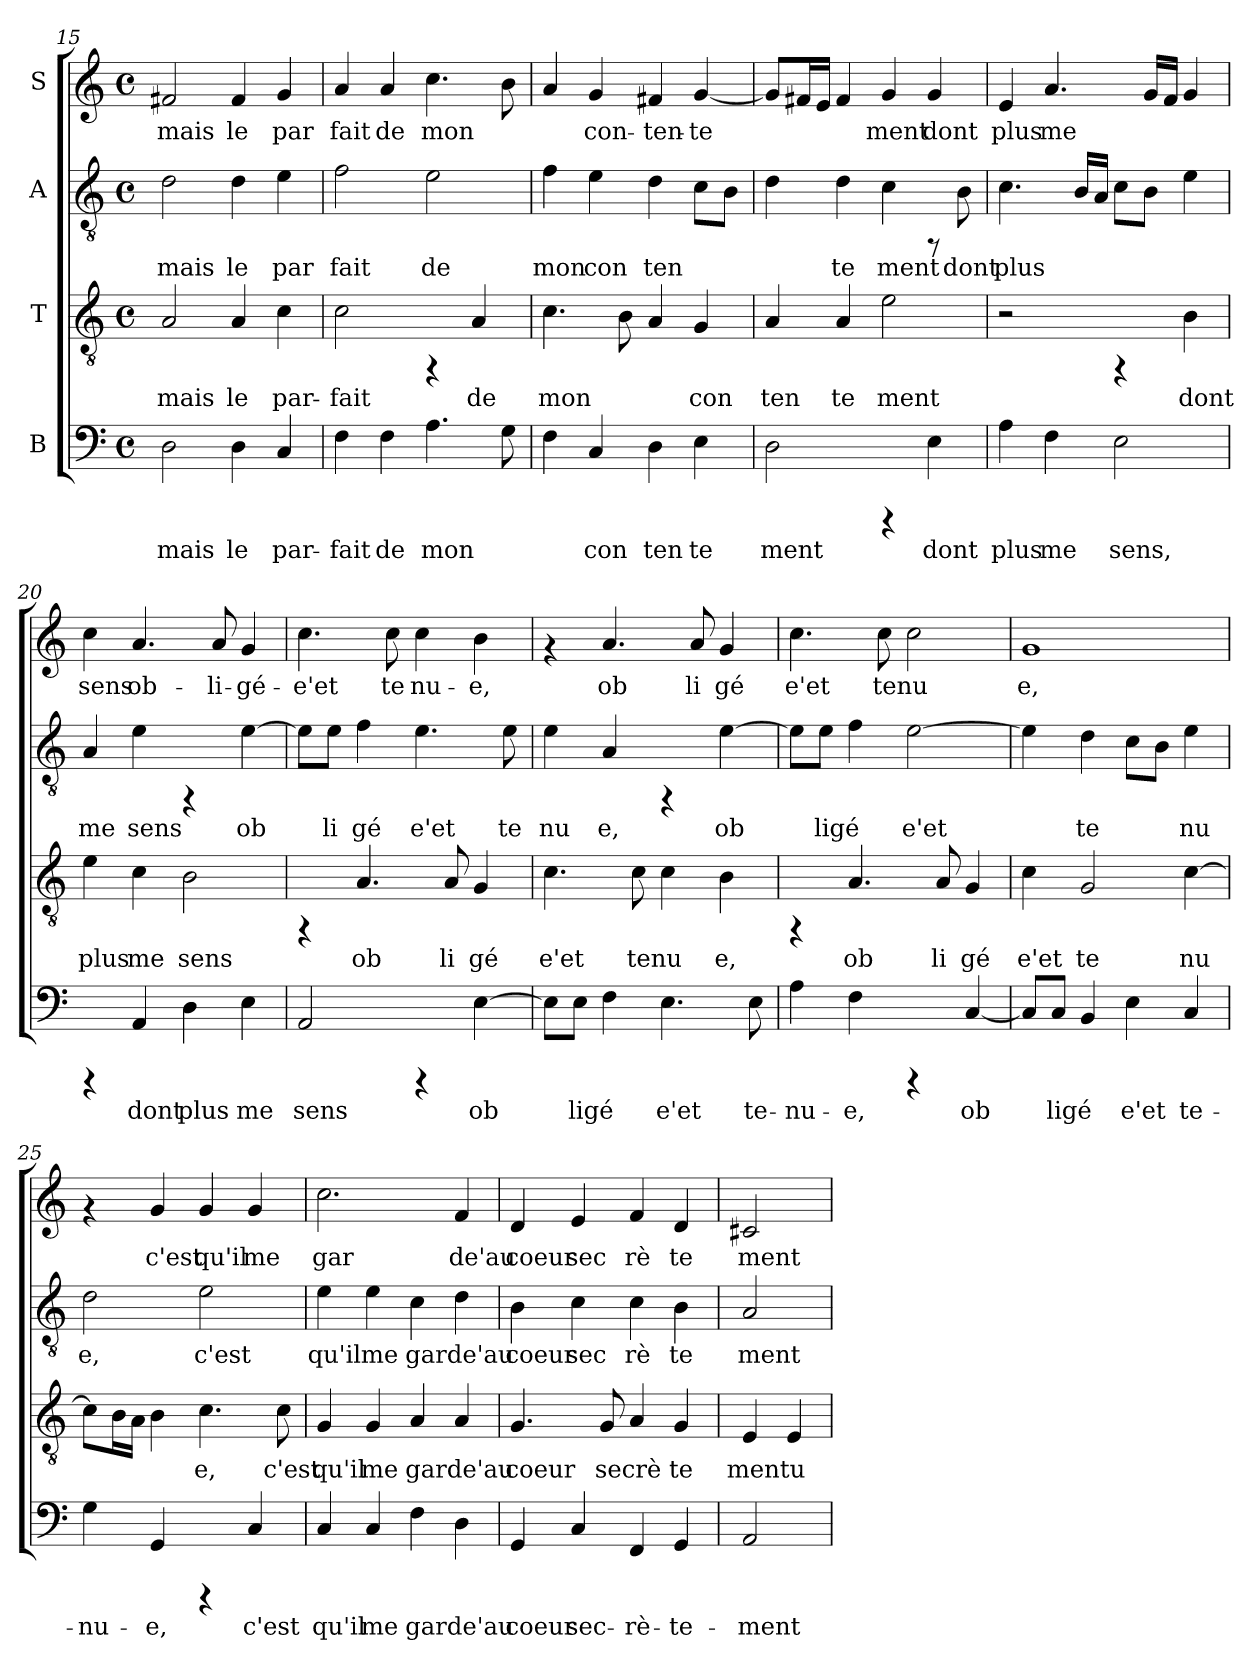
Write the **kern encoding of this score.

**kern	**text	**kern	**text	**kern	**text	**kern	**text
*part4	*part4	*part3	*part3	*part2	*part2	*part1	*part1
*staff4	*staff4	*staff3	*staff3	*staff2	*staff2	*staff1	*staff1
*I"B	*	*I"T	*	*I"A	*	*I"S	*
*clefF4	*	*clefGv2	*	*clefGv2	*	*clefG2	*
*k[]	*	*k[]	*	*k[]	*	*k[]	*
*C:	*	*C:	*	*C:	*	*C:	*
*M4/4	*	*M4/4	*	*M4/4	*	*M4/4	*
*met(c)	*	*met(c)	*	*met(c)	*	*met(c)	*
=15	=15	=15	=15	=15	=15	=15	=15
!	!LO:LY:b:cj	!	!LO:LY:b:cj	!	!LO:LY:b:cj	!	!LO:LY:b:cj
2D\	mais	2A/	mais	2d\	mais	2f#X/	mais
!	!LO:LY:b:cj	!	!LO:LY:b:cj	!	!LO:LY:b:cj	!	!LO:LY:b:cj
4D\	le	4A/	le	4d\	le	4f#/	le
!	!LO:LY:b:cj	!	!LO:LY:b:cj	!	!LO:LY:b:cj	!	!LO:LY:b:cj
4C/	par-	4c\	par-	4e\	par	4g/	par
=16	=16	=16	=16	=16	=16	=16	=16
!	!LO:LY:b:cj	!	!LO:LY:b:cj	!	!LO:LY:b:cj	!	!LO:LY:b:cj
4F\	-fait	2c\	-fait	2f\	fait	4a/	fait
!	!LO:LY:b:cj	!	!	!	!	!	!LO:LY:b:cj
4F\	de	.	.	.	.	4a/	de
!	!LO:LY:b:cj	!	!	!	!LO:LY:b:cj	!	!LO:LY:b:cj
4.A\	mon	4rFF	.	2e\	de	4.cc\	mon
!	!	!	!LO:LY:b:cj	!	!	!	!
.	.	4A/	de	.	.	.	.
!	!LO:LY:b:cj	!	!	!	!	!	!LO:LY:b:cj
8G\	.	.	.	.	.	8b\	.
!!LO:PB:g=z
=17	=17	=17	=17	=17	=17	=17	=17
!	!LO:LY:b:cj	!	!LO:LY:b:cj	!	!LO:LY:b:cj	!	!LO:LY:b:cj
4F\	.	4.c\	mon	4f\	mon	4a/	.
!	!LO:LY:b:cj	!	!	!	!LO:LY:b:cj	!	!LO:LY:b:cj
4C/	con	.	.	4e\	con	4g/	con-
!	!	!	!LO:LY:b:cj	!	!	!	!
.	.	8B\	.	.	.	.	.
!	!LO:LY:b:cj	!	!LO:LY:b:cj	!	!LO:LY:b:cj	!	!LO:LY:b:cj
4D\	ten	4A/	.	4d\	ten	4f#X/	-ten-
!	!LO:LY:b:cj	!	!LO:LY:b:cj	!	!LO:LY:b:cj	!	!LO:LY:b:cj
4E\	te	4G/	con	8c\L	.	[<4g/	-te-
!	!	!	!	!	!LO:LY:b:cj	!	!
.	.	.	.	8B\J	.	.	.
=18	=18	=18	=18	=18	=18	=18	=18
!	!LO:LY:b:cj	!	!LO:LY:b:cj	!	!LO:LY:b:cj	!	!LO:LY:b:cj
2D\	ment	4A/	ten	4d\	.	8g/L]	--
!	!	!	!	!	!	!	!LO:LY:b:cj
.	.	.	.	.	.	16f#X/	--
!	!	!	!	!	!	!	!LO:LY:b:cj
.	.	.	.	.	.	16e/J	--
!	!	!	!LO:LY:b:cj	!	!LO:LY:b:cj	!	!LO:LY:b:cj
.	.	4A/	te	4d\	te	4f#/	--
!	!	!	!LO:LY:b:cj	!	!LO:LY:b:cj	!	!LO:LY:b:cj
4rCCC	.	2e\	ment	4c\	ment	4g/	-ment
!	!LO:LY:b:cj	!	!	!	!	!	!LO:LY:b:cj
4E\	dont	.	.	8rFF	.	4g/	dont
!	!	!	!	!	!LO:LY:b:cj	!	!
.	.	.	.	8B\	dont	.	.
=19	=19	=19	=19	=19	=19	=19	=19
!	!LO:LY:b:cj	!	!	!	!LO:LY:b:cj	!	!LO:LY:b:cj
4A\	plus	2r	.	4.c\	plus	4e/	plus
!	!LO:LY:b:cj	!	!	!	!	!	!LO:LY:b:cj
4F\	me	.	.	.	.	4.a/	me
!	!	!	!	!	!LO:LY:b:cj	!	!
.	.	.	.	16B/L	.	.	.
!	!	!	!	!	!LO:LY:b:cj	!	!
.	.	.	.	16A/J	.	.	.
!	!LO:LY:b:cj	!	!	!	!LO:LY:b:cj	!	!
2E\	sens,	4rFF	.	8c\L	.	.	.
!	!	!	!	!	!LO:LY:b:cj	!	!LO:LY:b:cj
.	.	.	.	8B\J	.	16g/L	.
!	!	!	!	!	!	!	!LO:LY:b:cj
.	.	.	.	.	.	16f/J	.
!	!	!	!LO:LY:b:cj	!	!LO:LY:b:cj	!	!LO:LY:b:cj
.	.	4B\	dont	4e\	.	4g/	.
=20	=20	=20	=20	=20	=20	=20	=20
!	!	!	!LO:LY:b:cj	!	!LO:LY:b:cj	!	!LO:LY:b:cj
4rCCC	.	4e\	plus	4A/	me	4cc\	sens
!	!LO:LY:b:cj	!	!LO:LY:b:cj	!	!LO:LY:b:cj	!	!LO:LY:b:cj
4AA/	dont	4c\	me	4e\	sens	4.a/	ob-
!	!LO:LY:b:cj	!	!LO:LY:b:cj	!	!	!	!
4D\	plus	2B\	sens	4rFF	.	.	.
!	!	!	!	!	!	!	!LO:LY:b:cj
.	.	.	.	.	.	8a/	-li-
!	!LO:LY:b:cj	!	!	!	!LO:LY:b:cj	!	!LO:LY:b:cj
4E\	me	.	.	[>4e\	ob	4g/	-gé-
=21	=21	=21	=21	=21	=21	=21	=21
!	!LO:LY:b:cj	!	!	!	!LO:LY:b:cj	!	!LO:LY:b:cj
2AA/	sens	4rFF	.	8e\L]	.	4.cc\	-e'et
!	!	!	!	!	!LO:LY:b:cj	!	!
.	.	.	.	8e\J	li	.	.
!	!	!	!LO:LY:b:cj	!	!LO:LY:b:cj	!	!
.	.	4.A/	ob	4f\	gé	.	.
!	!	!	!	!	!	!	!LO:LY:b:cj
.	.	.	.	.	.	8cc\	te
!	!	!	!	!	!LO:LY:b:cj	!	!LO:LY:b:cj
4rCCC	.	.	.	4.e\	e'et	4cc\	nu-
!	!	!	!LO:LY:b:cj	!	!	!	!
.	.	8A/	li	.	.	.	.
!	!LO:LY:b:cj	!	!LO:LY:b:cj	!	!	!	!LO:LY:b:cj
[<4E\	ob	4G/	gé	.	.	4b\	-e,
!	!	!	!	!	!LO:LY:b:cj	!	!
.	.	.	.	8e\	te	.	.
!!LO:LB:g=z
=22	=22	=22	=22	=22	=22	=22	=22
!	!LO:LY:b:cj	!	!LO:LY:b:cj	!	!LO:LY:b:cj	!	!
8E\L]	.	4.c\	e'et	4e\	nu	4rf	.
!	!LO:LY:b:cj	!	!	!	!	!	!
8E\J	ligé-	.	.	.	.	.	.
!	!LO:LY:b:cj	!	!	!	!LO:LY:b:cj	!	!LO:LY:b:cj
4F\	--	.	.	4A/	e,	4.a/	ob
!	!	!	!LO:LY:b:cj	!	!	!	!
.	.	8c\	tenu	.	.	.	.
!	!LO:LY:b:cj	!	!LO:LY:b:cj	!	!	!	!
4.E\	-e'et	4c\	.	4rFF	.	.	.
!	!	!	!	!	!	!	!LO:LY:b:cj
.	.	.	.	.	.	8a/	li
!	!	!	!LO:LY:b:cj	!	!LO:LY:b:cj	!	!LO:LY:b:cj
.	.	4B\	e,	[>4e\	ob	4g/	gé
!	!LO:LY:b:cj	!	!	!	!	!	!
8E\	te-	.	.	.	.	.	.
=23	=23	=23	=23	=23	=23	=23	=23
!	!LO:LY:b:cj	!	!	!	!LO:LY:b:cj	!	!LO:LY:b:cj
4A\	-nu-	4rFF	.	8e\L]	.	4.cc\	e'et
!	!	!	!	!	!LO:LY:b:cj	!	!
.	.	.	.	8e\J	ligé	.	.
!	!LO:LY:b:cj	!	!LO:LY:b:cj	!	!LO:LY:b:cj	!	!
4F\	-e,	4.A/	ob	4f\	.	.	.
!	!	!	!	!	!	!	!LO:LY:b:cj
.	.	.	.	.	.	8cc\	tenu
!	!	!	!	!	!LO:LY:b:cj	!	!LO:LY:b:cj
4rCCC	.	.	.	[>2e\	e'et	2cc\	.
!	!	!	!LO:LY:b:cj	!	!	!	!
.	.	8A/	li	.	.	.	.
!	!LO:LY:b:cj	!	!LO:LY:b:cj	!	!	!	!
[<4C/	ob-	4G/	gé	.	.	.	.
=24	=24	=24	=24	=24	=24	=24	=24
!	!LO:LY:b:cj	!	!LO:LY:b:cj	!	!LO:LY:b:cj	!	!LO:LY:b:cj
8C/L]	--	4c\	e'et	4e\]	.	1g	e,
!	!LO:LY:b:cj	!	!	!	!	!	!
8C/J	-ligé	.	.	.	.	.	.
!	!LO:LY:b:cj	!	!LO:LY:b:cj	!	!LO:LY:b:cj	!	!
4BB/	.	2G/	te	4d\	te	.	.
!	!LO:LY:b:cj	!	!	!	!LO:LY:b:cj	!	!
4E\	e'et	.	.	8c\L	.	.	.
!	!	!	!	!	!LO:LY:b:cj	!	!
.	.	.	.	8B\J	.	.	.
!	!LO:LY:b:cj	!	!LO:LY:b:cj	!	!LO:LY:b:cj	!	!
4C/	te-	[>4c\	nu	4e\	nu	.	.
=25	=25	=25	=25	=25	=25	=25	=25
!	!LO:LY:b:cj	!	!LO:LY:b:cj	!	!LO:LY:b:cj	!	!
4G\	-nu-	8c\L]	.	2d\	e,	4rf	.
!	!	!	!LO:LY:b:cj	!	!	!	!
.	.	16B\	.	.	.	.	.
!	!	!	!LO:LY:b:cj	!	!	!	!
.	.	16A\J	.	.	.	.	.
!	!LO:LY:b:cj	!	!LO:LY:b:cj	!	!	!	!LO:LY:b:cj
4GG/	-e,	4B\	.	.	.	4g/	c'est
!	!	!	!LO:LY:b:cj	!	!LO:LY:b:cj	!	!LO:LY:b:cj
4rCCC	.	4.c\	e,	2e\	c'est	4g/	qu'il
!	!LO:LY:b:cj	!	!	!	!	!	!LO:LY:b:cj
4C/	c'est	.	.	.	.	4g/	me
!	!	!	!LO:LY:b:cj	!	!	!	!
.	.	8c\	c'est	.	.	.	.
=26	=26	=26	=26	=26	=26	=26	=26
!	!LO:LY:b:cj	!	!LO:LY:b:cj	!	!LO:LY:b:cj	!	!LO:LY:b:cj
4C/	qu'il	4G/	qu'il	4e\	qu'il	2.cc\	gar
!	!LO:LY:b:cj	!	!LO:LY:b:cj	!	!LO:LY:b:cj	!	!
4C/	me	4G/	me	4e\	me	.	.
!	!LO:LY:b:cj	!	!LO:LY:b:cj	!	!LO:LY:b:cj	!	!
4F\	garde'au	4A/	garde'au	4c\	garde'au	.	.
!	!LO:LY:b:cj	!	!LO:LY:b:cj	!	!LO:LY:b:cj	!	!LO:LY:b:cj
4D\	.	4A/	.	4d\	.	4f/	de'au
=27	=27	=27	=27	=27	=27	=27	=27
!	!LO:LY:b:cj	!	!LO:LY:b:cj	!	!LO:LY:b:cj	!	!LO:LY:b:cj
4GG/	coeur	4.G/	coeur	4B\	coeur	4d/	coeur
!	!LO:LY:b:cj	!	!	!	!LO:LY:b:cj	!	!LO:LY:b:cj
4C/	sec-	.	.	4c\	sec	4e/	sec
!	!	!	!LO:LY:b:cj	!	!	!	!
.	.	8G/	secrè	.	.	.	.
!	!LO:LY:b:cj	!	!LO:LY:b:cj	!	!LO:LY:b:cj	!	!LO:LY:b:cj
4FF/	-rè-	4A/	.	4c\	rè	4f/	rè
!	!LO:LY:b:cj	!	!LO:LY:b:cj	!	!LO:LY:b:cj	!	!LO:LY:b:cj
4GG/	-te-	4G/	te	4B\	te	4d/	te
!!LO:PB:g=z
=28	=28	=28	=28	=28	=28	=28	=28
!	!LO:LY:b:cj	!	!LO:LY:b:cj	!	!LO:LY:b:cj	!	!LO:LY:b:cj
2AA/	-ment	4E/	ment	2A/	ment	2c#X/	ment
!	!	!	!LO:LY:b:cj	!	!	!	!
.	.	4E/	u-	.	.	.	.
=	=	=	=	=	=	=	=
*-	*-	*-	*-	*-	*-	*-	*-
